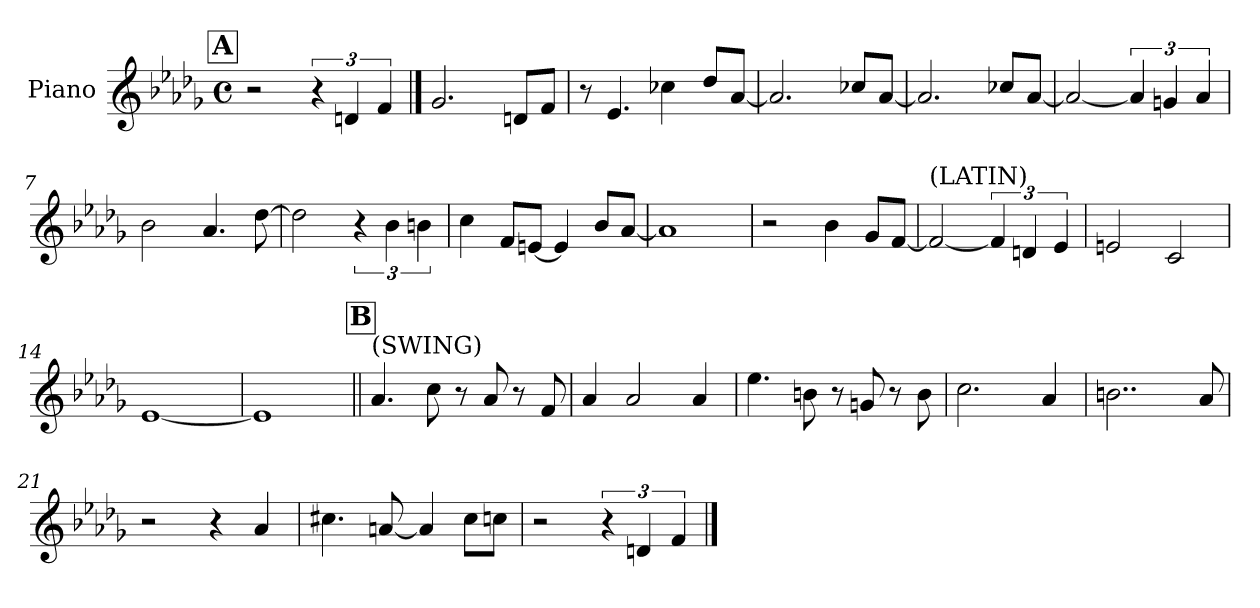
**kern
*part1
*staff1
*I"Piano
*I'Pno
*clefG2
*k[b-e-a-d-g-]
*D-:
*M4/4
*met(c)
!!LO:REH:place=s1:a:t=A
=1
2r
6r
6dn/
6f/
==2
2.g-/
8dn/L
8f/J
=3
8r
4.e-/
4cc-X\
8dd-/L
[8a-/J
=4
2.a-/]
8cc-X/L
[8a-/J
=5
2.a-/]
8cc-X/L
[8a-/J
!!LO:LB:g=z
=6
2a-/_
6a-/]
6gn/
6a-/
=7
2b-\
4.a-/
[8dd-\
=8
2dd-\]
6r
6b-\
6bn\
=9
4cc\
8f/L
[8en/J
4e/]
8b-/L
[8a-/J
!!LO:LB:g=z
=10
1a-]
=11
2r
4b-\
8g-/L
[8f/J
!!LO:LB:g=z
=12
!LO:TX:a:t=(LATIN)
2f/_
6f/]
6dn/
6e-/
=13
2en/
2c/
=14
[1e-
=15
1e-]
!!LO:LB:g=z
!!LO:REH:place=s1:a:t=B
=16||
!LO:TX:a:t=(SWING)
4.a-/
8cc\
8r
8a-/
8r
8f/
=17
4a-/
2a-/
4a-/
=18
4.ee-\
8bn\
8r
8gn/
8r
8b\
=19
2.cc\
4a-/
!!LO:LB:g=z
=20
2..bn\
8a-/
=21
2r
4r
4a-/
=22
4.cc#X\
[8an/
4a/]
8cc#\L
8ccn\J
=23
2r
6r
6dn/
6f/
==
*-
